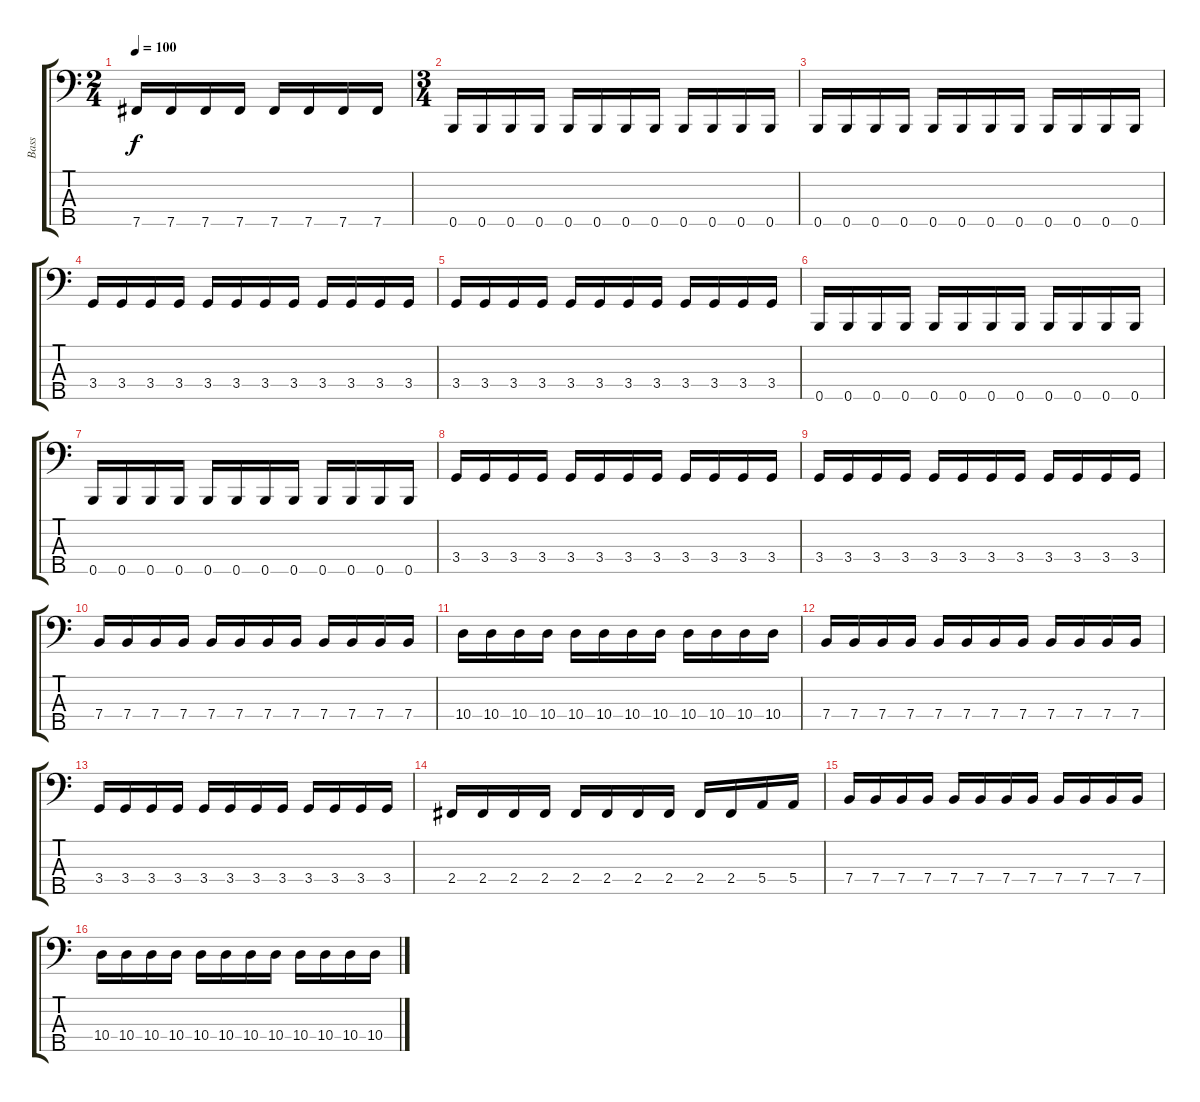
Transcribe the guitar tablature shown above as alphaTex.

\track ("Bass" "Bass") {instrument electricbasspick}
\staff {score tabs}
\tuning (G2 D2 A1 E1 B0) {hide}
\ts (2 4)
\tempo 100
\clef f4
\ks c
7.5.16{dy f} 7.5.16 7.5.16 7.5.16 7.5.16 7.5.16 7.5.16 7.5.16 |
\ts (3 4)
0.5.16 0.5.16 0.5.16 0.5.16 0.5.16 0.5.16 0.5.16 0.5.16 0.5.16 0.5.16 0.5.16 0.5.16 |
0.5.16 0.5.16 0.5.16 0.5.16 0.5.16 0.5.16 0.5.16 0.5.16 0.5.16 0.5.16 0.5.16 0.5.16 |
3.4.16 3.4.16 3.4.16 3.4.16 3.4.16 3.4.16 3.4.16 3.4.16 3.4.16 3.4.16 3.4.16 3.4.16 |
3.4.16 3.4.16 3.4.16 3.4.16 3.4.16 3.4.16 3.4.16 3.4.16 3.4.16 3.4.16 3.4.16 3.4.16 |
0.5.16 0.5.16 0.5.16 0.5.16 0.5.16 0.5.16 0.5.16 0.5.16 0.5.16 0.5.16 0.5.16 0.5.16 |
0.5.16 0.5.16 0.5.16 0.5.16 0.5.16 0.5.16 0.5.16 0.5.16 0.5.16 0.5.16 0.5.16 0.5.16 |
3.4.16 3.4.16 3.4.16 3.4.16 3.4.16 3.4.16 3.4.16 3.4.16 3.4.16 3.4.16 3.4.16 3.4.16 |
3.4.16 3.4.16 3.4.16 3.4.16 3.4.16 3.4.16 3.4.16 3.4.16 3.4.16 3.4.16 3.4.16 3.4.16 |
7.4.16 7.4.16 7.4.16 7.4.16 7.4.16 7.4.16 7.4.16 7.4.16 7.4.16 7.4.16 7.4.16 7.4.16 |
10.4.16 10.4.16 10.4.16 10.4.16 10.4.16 10.4.16 10.4.16 10.4.16 10.4.16 10.4.16 10.4.16 10.4.16 |
7.4.16 7.4.16 7.4.16 7.4.16 7.4.16 7.4.16 7.4.16 7.4.16 7.4.16 7.4.16 7.4.16 7.4.16 |
3.4.16 3.4.16 3.4.16 3.4.16 3.4.16 3.4.16 3.4.16 3.4.16 3.4.16 3.4.16 3.4.16 3.4.16 |
2.4.16 2.4.16 2.4.16 2.4.16 2.4.16 2.4.16 2.4.16 2.4.16 2.4.16 2.4.16 5.4.16 5.4.16 |
7.4.16 7.4.16 7.4.16 7.4.16 7.4.16 7.4.16 7.4.16 7.4.16 7.4.16 7.4.16 7.4.16 7.4.16 |
10.4.16 10.4.16 10.4.16 10.4.16 10.4.16 10.4.16 10.4.16 10.4.16 10.4.16 10.4.16 10.4.16 10.4.16
